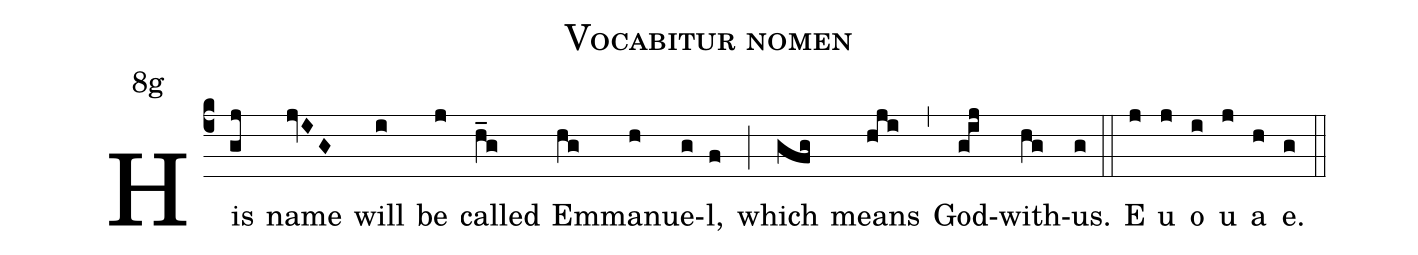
name: Vocabitur nomen;
office-part: Antiphona;
office-part: Officium Lectionis Ant CV;
mode: 8;
annotation: 8g;
%%
(c4)His(gj) name(jvIG) will(i) be(j) called(h_g) Em(hg)man(h)ue(g)l,(f) (;)
which(gfg) means(hji) (,) God-(gij)with-(hg)us.(g) (::)
E(j) u(j) o(i) u(j) a(h) e.(g) (::)
